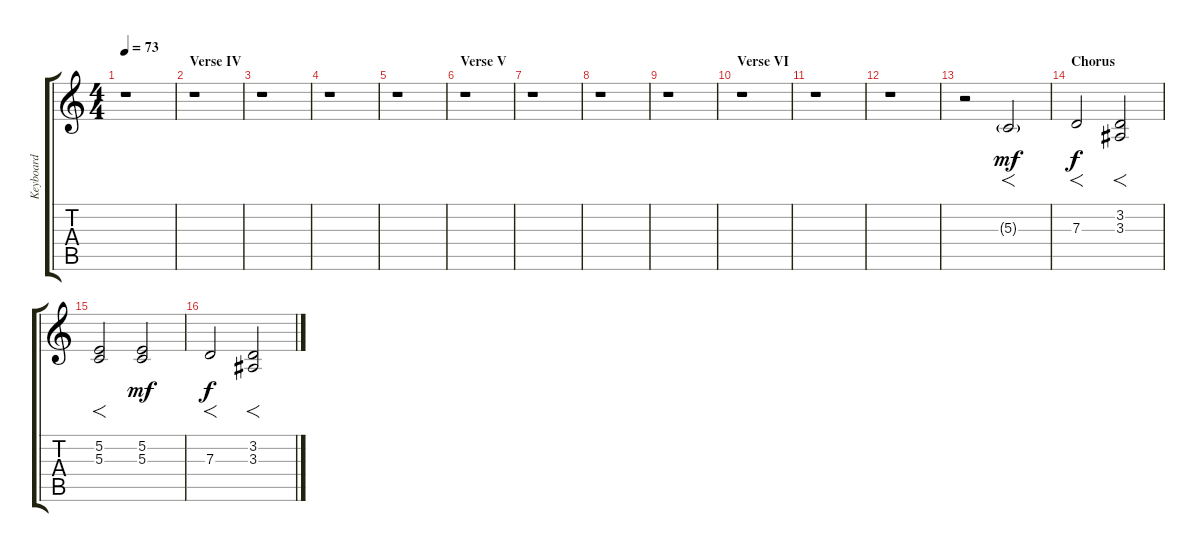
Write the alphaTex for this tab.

\track ("Keyboard" "Keyboard") {instrument cello}
\staff {score tabs}
\tuning (E4 B3 G3 D3 A2 E2) {hide}
\ts (4 4)
\tempo 73
\clef g2
\ks c
r.1{dy mf} |
\section ("" "Verse IV")
r.1 |
r.1 |
r.1 |
r.1 |
\section ("" "Verse V")
r.1 |
r.1 |
r.1 |
r.1 |
\section ("" "Verse VI")
r.1 |
r.1 |
r.1 |
r.2 5.3{g}.2{f} |
\section ("" "Chorus")
7.3.2{f dy f} (3.2 3.3).2{f} |
(5.2 5.3).2{f} (5.2 5.3).2{dy mf} |
7.3.2{f dy f} (3.2 3.3).2{f}
